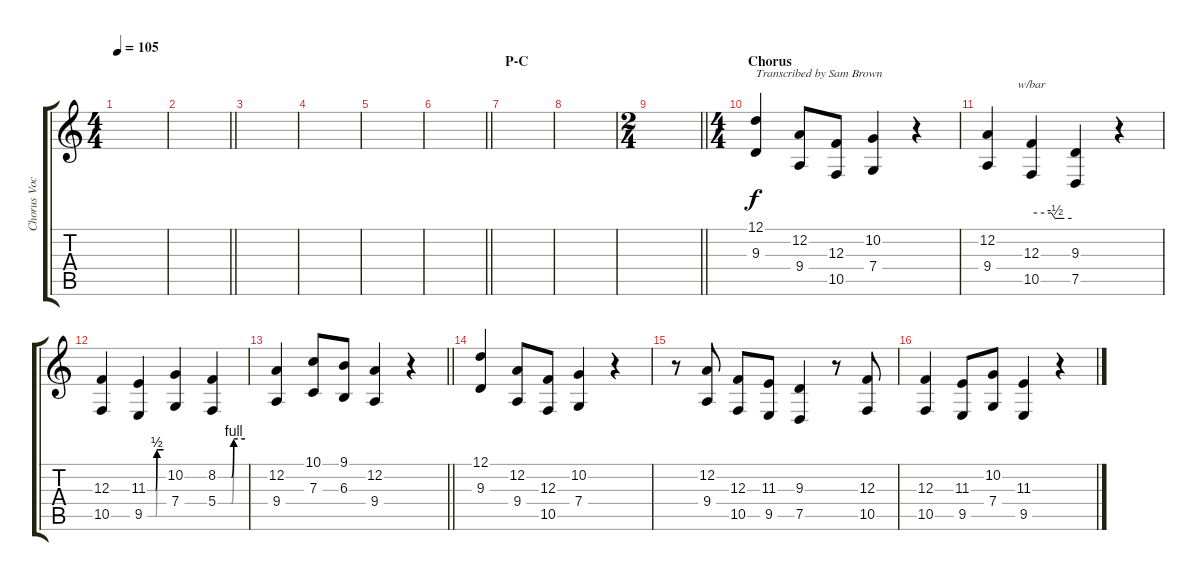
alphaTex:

\track ("Chorus Vocals" "Chorus Voc") {instrument pad4choir}
\staff {score tabs}
\tuning (D4 A3 F3 C3 G2 D2) {hide}
\ts (4 4)
\tempo 105
\clef g2
\ks c
|
\barLineRight lightlight
|
\section ("" "")
|
|
|
\barLineRight lightlight
|
\section ("" "P-C")
|
|
\ts (2 4)
\barLineRight lightlight
|
\ts (4 4)
\section ("" "Chorus")
(12.1 9.3).4{txt "Transcribed by Sam Brown"} (12.2 9.4).8 (12.3 10.5).8 (10.2 7.4).4 r.4 |
(12.2 9.4).4 (12.3 10.5).4{tbe (custom default 0 0 30 0 35 -2 45 -2 60 -2)} (9.3 7.5).4 r.4 |
(12.3 10.5).4 (11.3{be (custom 0 0 30 0 35 2 60 2)} 9.5{be (custom 0 0 30 0 35 2 60 2)}).4 (10.2 7.4).4 (8.2{be (custom 0 0 30 0 35 4 60 4)} 5.4{be (custom 0 0 15 0 30 0 35 4 60 4)}).4 |
\barLineRight lightlight
(12.2 9.4).4 (10.1 7.3).8 (9.1 6.3).8 (12.2 9.4).4 r.4 |
\section ("" "")
(12.1 9.3).4 (12.2 9.4).8 (12.3 10.5).8 (10.2 7.4).4 r.4 |
r.8 (12.2 9.4).8 (12.3 10.5).8 (11.3 9.5).8 (9.3 7.5).4 r.8 (12.3 10.5).8 |
(12.3 10.5).4 (11.3 9.5).8 (10.2 7.4).8 (11.3 9.5).4 r.4
